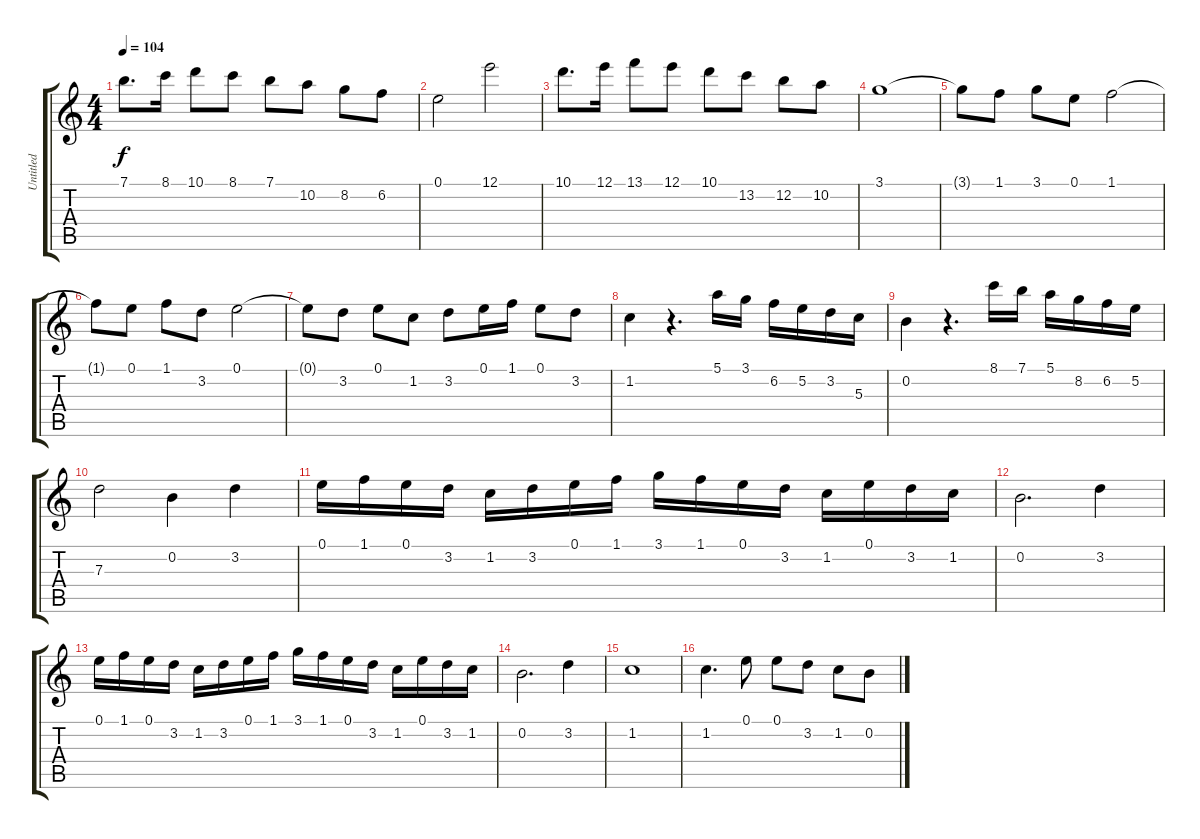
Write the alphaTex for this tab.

\track ("Untitled" "Untitled") {instrument acousticguitarnylon}
\staff {score tabs}
\tuning (E4 B3 G3 D3 A2 E2) {hide}
\ts (4 4)
\tempo 104
\clef g2
\ks c
7.1.8{d dy f} 8.1.16 10.1.8 8.1.8 7.1.8 10.2.8 8.2.8 6.2.8 |
0.1.2 12.1.2 |
10.1.8{d} 12.1.16 13.1.8 12.1.8 10.1.8 13.2.8 12.2.8 10.2.8 |
3.1.1 |
3.1{t}.8 1.1.8 3.1.8 0.1.8 1.1.2 |
1.1{t}.8 0.1.8 1.1.8 3.2.8 0.1.2 |
0.1{t}.8 3.2.8 0.1.8 1.2.8 3.2.8 0.1.16 1.1.16 0.1.8 3.2.8 |
1.2.4 r.4{d} 5.1.16 3.1.16 6.2.16 5.2.16 3.2.16 5.3.16 |
0.2.4 r.4{d} 8.1.16 7.1.16 5.1.16 8.2.16 6.2.16 5.2.16 |
7.3.2 0.2.4 3.2.4 |
0.1.16 1.1.16 0.1.16 3.2.16 1.2.16 3.2.16 0.1.16 1.1.16 3.1.16 1.1.16 0.1.16 3.2.16 1.2.16 0.1.16 3.2.16 1.2.16 |
0.2.2{d} 3.2.4 |
0.1.16 1.1.16 0.1.16 3.2.16 1.2.16 3.2.16 0.1.16 1.1.16 3.1.16 1.1.16 0.1.16 3.2.16 1.2.16 0.1.16 3.2.16 1.2.16 |
0.2.2{d} 3.2.4 |
1.2.1 |
1.2.4{d} 0.1.8 0.1.8 3.2.8 1.2.8 0.2.8
